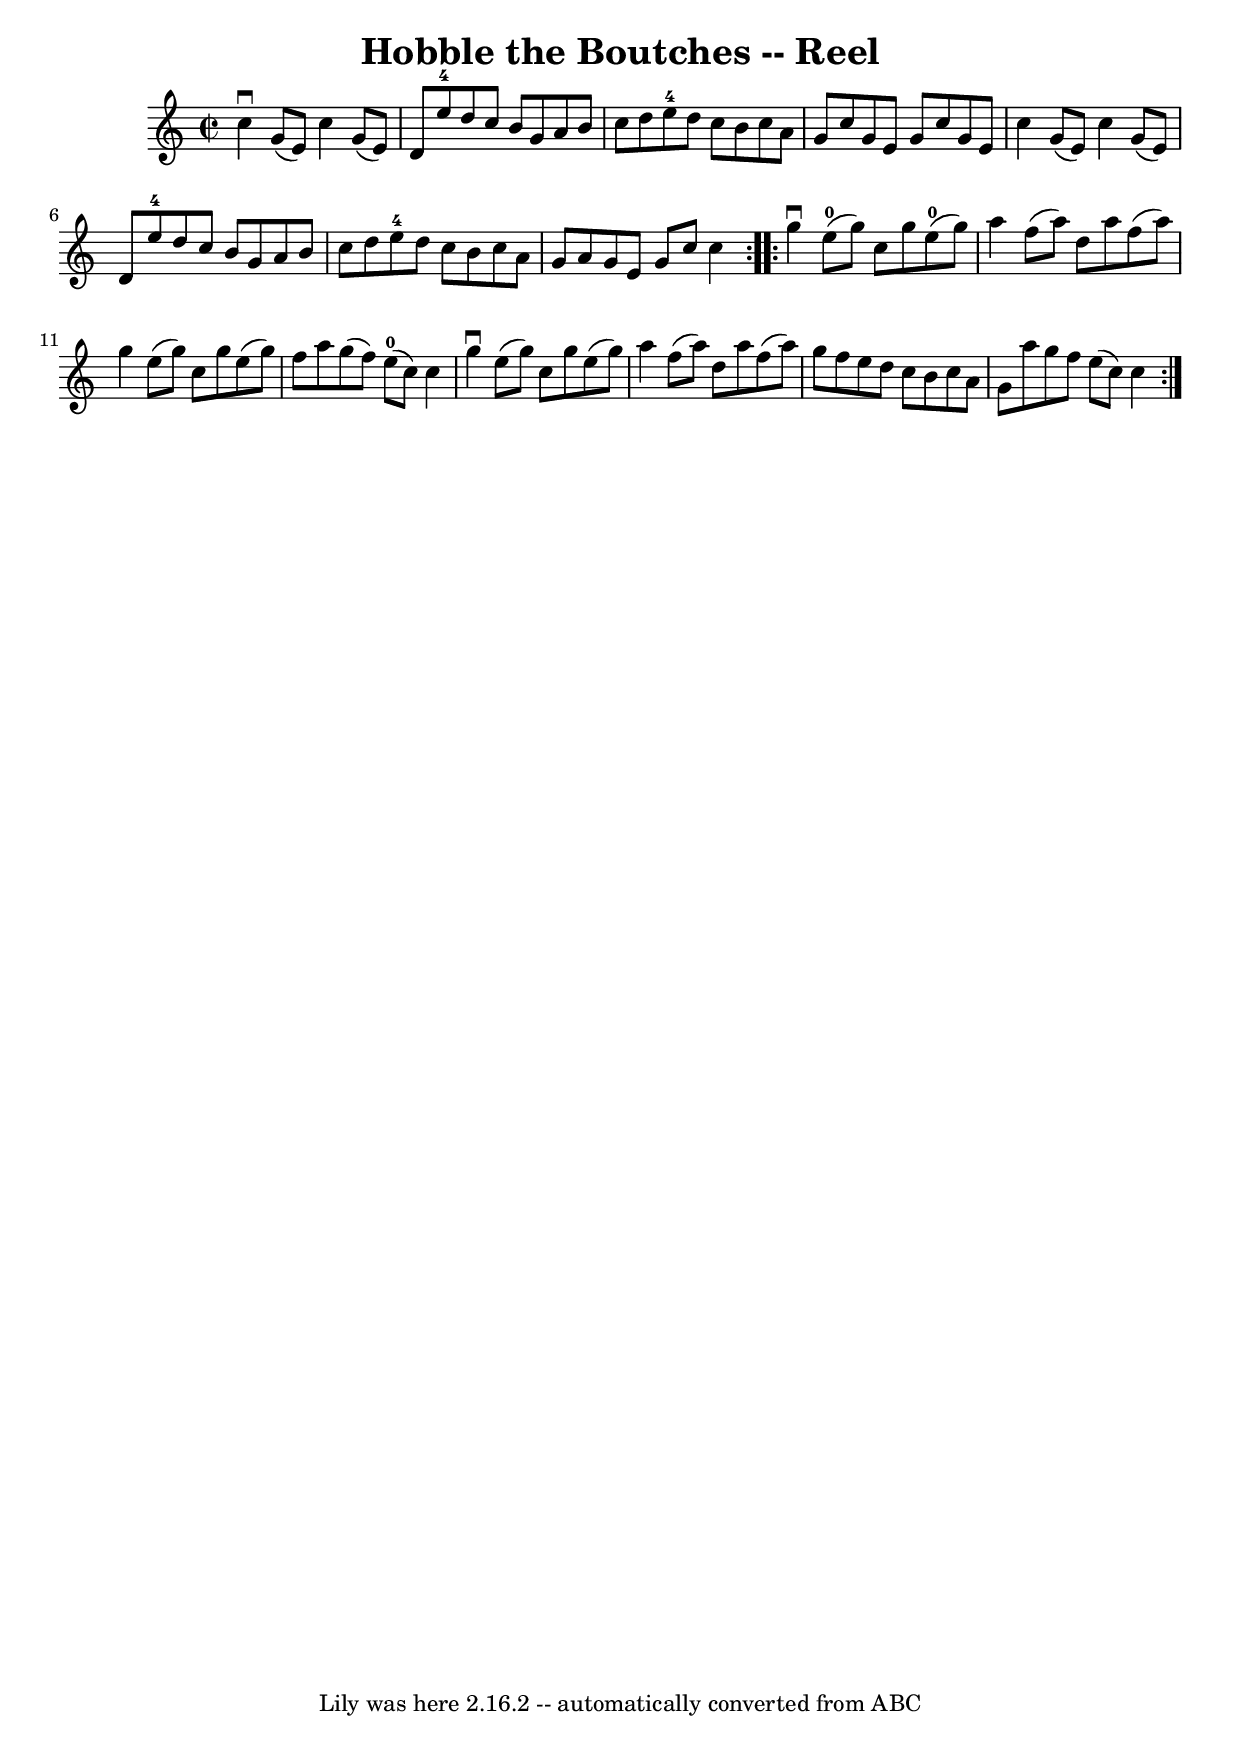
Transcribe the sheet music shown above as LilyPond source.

\version "2.16.2"
\include "Mammoth.ily"
\header {
  %% book = "Ryan's Mammoth Collection"
  crossRefNumber = "1"
  footnotes = "\\\\301"
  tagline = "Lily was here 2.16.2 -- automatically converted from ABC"
  title = "Hobble the Boutches -- Reel"

}
voicedefault =  {



  \repeat volta 2 {

    \override Staff.TimeSignature #'style = #'C
    \time 2/2 
    \key c \major
    c''4^\downbow g'8 (e'8) c''4 g'8 (
    e'8)   |
    d'8 e''8-4 d''8 c''8 b'8 g'8 a'8    
    b'8    |
    c''8 d''8 e''8-4 d''8 c''8 b'8 c''8    
    a'8    |
    g'8 c''8 g'8 e'8 g'8 c''8 g'8 e'8     |
    c''4 g'8 (e'8) c''4 g'8 (e'8)   |
    d'8 
    e''8-4 d''8 c''8 b'8 g'8 a'8 b'8    |
    c''8    
    d''8 e''8-4 d''8 c''8 b'8 c''8 a'8    |
    g'8 a'8 
    g'8 e'8 g'8 c''8 c''4    
  }     
  \repeat volta 2 {
    g''4^\downbow e''8-0(g''8) c''8 g''8 e''8-0(g''8)    |
    a''4 f''8 (a''8) d''8 a''8 f''8 (a''8)    |
    g''4 e''8 (g''8) c''8 g''8 e''8 (g''8)    |
    f''8 a''8 g''8 (f''8) e''8-0(c''8)   
    c''4    |
    g''4^\downbow e''8 (g''8) c''8 g''8 e''8 (g''8)   |
    a''4 f''8 (a''8) d''8 a''8 f''8 (
    a''8)   |
    g''8 f''8 e''8 d''8 c''8 b'8 c''8    
    a'8    |
    g'8 a''8 g''8 f''8 e''8 (c''8) c''4    
  }  
  

}

\score{
  <<

    \context Staff="default"
    {
      \voicedefault 
      
    }

  >>
  \layout {
    
  }
  \midi {
  }

}
